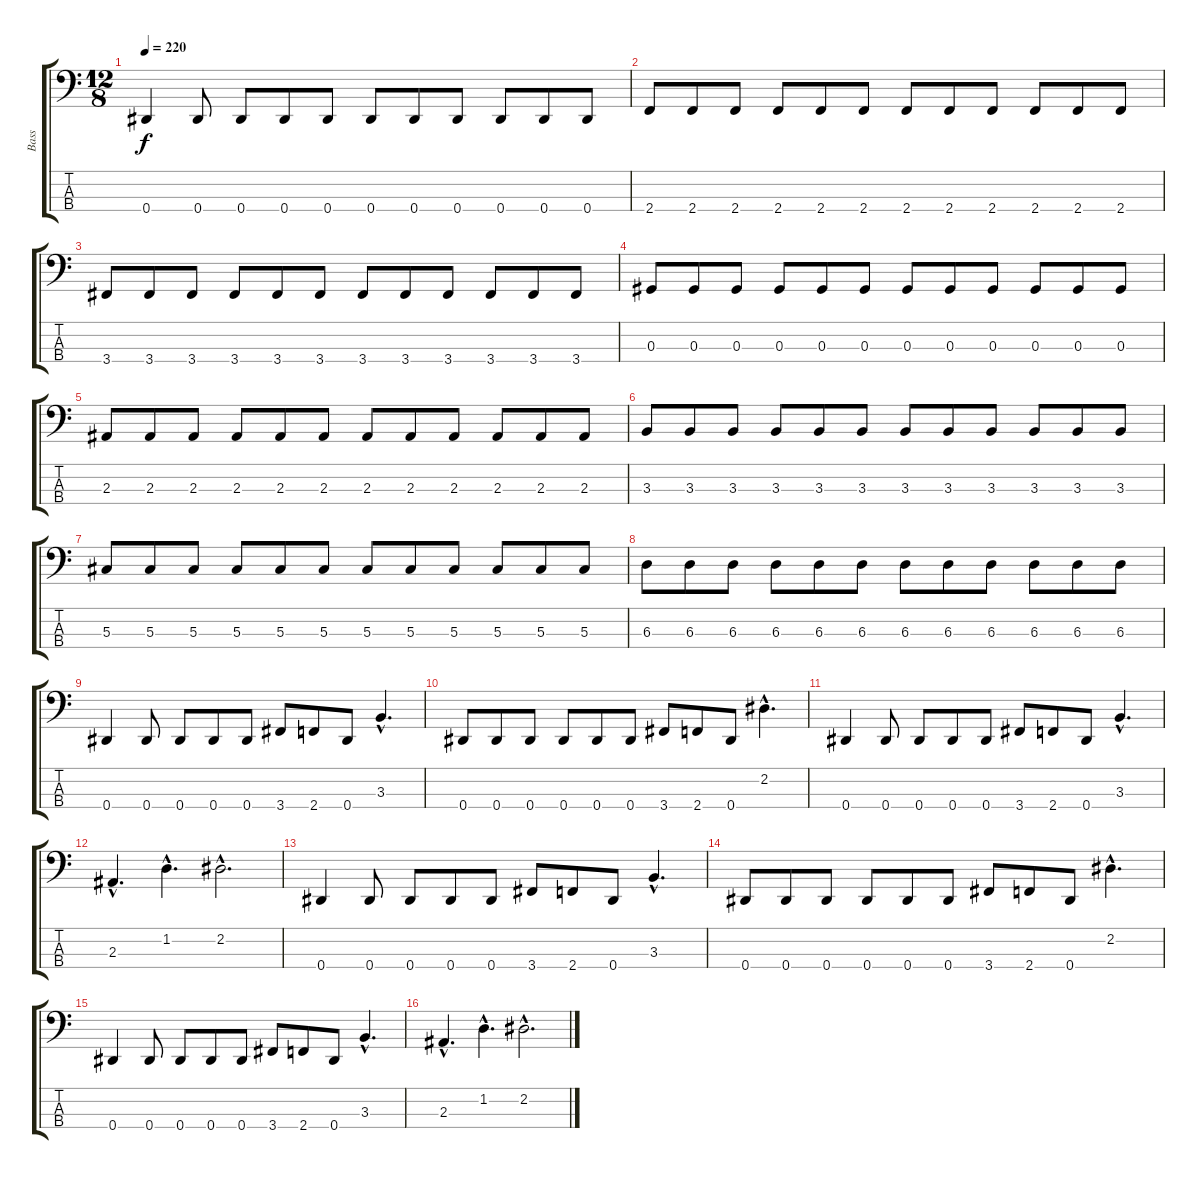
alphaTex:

\track ("Bass" "Bass") {instrument electricbasspick}
\staff {score tabs}
\tuning (Gb2 Db2 Ab1 Eb1) {hide}
\ts (12 8)
\tempo 220
\clef f4
\ks c
0.4.4{dy f} 0.4.8 0.4.8 0.4.8 0.4.8 0.4.8 0.4.8 0.4.8 0.4.8 0.4.8 0.4.8 |
2.4.8 2.4.8 2.4.8 2.4.8 2.4.8 2.4.8 2.4.8 2.4.8 2.4.8 2.4.8 2.4.8 2.4.8 |
3.4.8 3.4.8 3.4.8 3.4.8 3.4.8 3.4.8 3.4.8 3.4.8 3.4.8 3.4.8 3.4.8 3.4.8 |
0.3.8 0.3.8 0.3.8 0.3.8 0.3.8 0.3.8 0.3.8 0.3.8 0.3.8 0.3.8 0.3.8 0.3.8 |
2.3.8 2.3.8 2.3.8 2.3.8 2.3.8 2.3.8 2.3.8 2.3.8 2.3.8 2.3.8 2.3.8 2.3.8 |
3.3.8 3.3.8 3.3.8 3.3.8 3.3.8 3.3.8 3.3.8 3.3.8 3.3.8 3.3.8 3.3.8 3.3.8 |
5.3.8 5.3.8 5.3.8 5.3.8 5.3.8 5.3.8 5.3.8 5.3.8 5.3.8 5.3.8 5.3.8 5.3.8 |
6.3.8 6.3.8 6.3.8 6.3.8 6.3.8 6.3.8 6.3.8 6.3.8 6.3.8 6.3.8 6.3.8 6.3.8 |
0.4.4 0.4.8 0.4.8 0.4.8 0.4.8 3.4.8 2.4.8 0.4.8 3.3{hac}.4{d} |
0.4.8 0.4.8 0.4.8 0.4.8 0.4.8 0.4.8 3.4.8 2.4.8 0.4.8 2.2{hac}.4{d} |
0.4.4 0.4.8 0.4.8 0.4.8 0.4.8 3.4.8 2.4.8 0.4.8 3.3{hac}.4{d} |
2.3{hac}.4{d} 1.2{hac}.4{d} 2.2{hac}.2{d} |
0.4.4 0.4.8 0.4.8 0.4.8 0.4.8 3.4.8 2.4.8 0.4.8 3.3{hac}.4{d} |
0.4.8 0.4.8 0.4.8 0.4.8 0.4.8 0.4.8 3.4.8 2.4.8 0.4.8 2.2{hac}.4{d} |
0.4.4 0.4.8 0.4.8 0.4.8 0.4.8 3.4.8 2.4.8 0.4.8 3.3{hac}.4{d} |
2.3{hac}.4{d} 1.2{hac}.4{d} 2.2{hac}.2{d}
